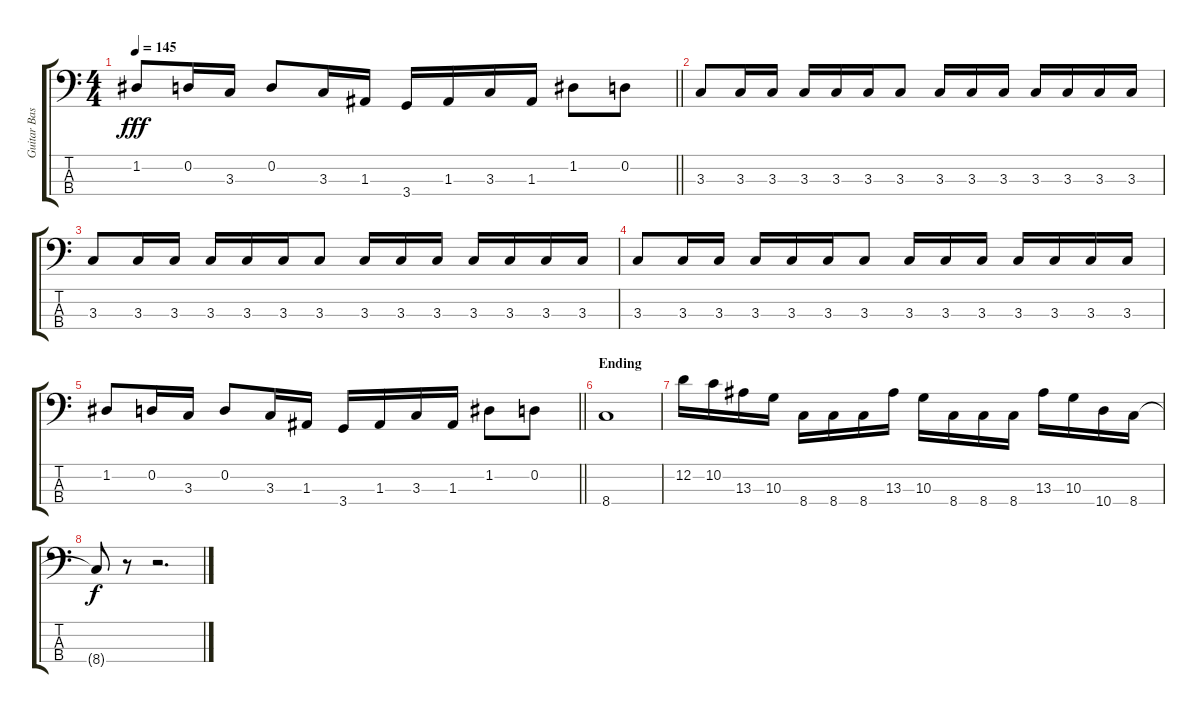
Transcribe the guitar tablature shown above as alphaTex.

\track ("Guitar Bass" "Guitar Bas") {instrument electricbassfinger}
\staff {score tabs}
\tuning (G2 D2 A1 E1) {hide}
\ts (4 4)
\tempo 145
\clef f4
\barLineRight lightlight
\ks c
1.2.8{dy fff} 0.2.16 3.3.16 0.2.8 3.3.16 1.3.16 3.4.16 1.3.16 3.3.16 1.3.16 1.2.8 0.2.8 |
3.3.8 3.3.16 3.3.16 3.3.16 3.3.16 3.3.16 3.3.8 3.3.16 3.3.16 3.3.16 3.3.16 3.3.16 3.3.16 3.3.16 |
3.3.8 3.3.16 3.3.16 3.3.16 3.3.16 3.3.16 3.3.8 3.3.16 3.3.16 3.3.16 3.3.16 3.3.16 3.3.16 3.3.16 |
3.3.8 3.3.16 3.3.16 3.3.16 3.3.16 3.3.16 3.3.8 3.3.16 3.3.16 3.3.16 3.3.16 3.3.16 3.3.16 3.3.16 |
\barLineRight lightlight
1.2.8 0.2.16 3.3.16 0.2.8 3.3.16 1.3.16 3.4.16 1.3.16 3.3.16 1.3.16 1.2.8 0.2.8 |
\section ("" "Ending")
8.4.1 |
12.2.16 10.2.16 13.3.16 10.3.16 8.4.16 8.4.16 8.4.16 13.3.16 10.3.16 8.4.16 8.4.16 8.4.16 13.3.16 10.3.16 10.4.16 8.4.16 |
8.4{t}.8{dy f} r.8 r.2{d}
